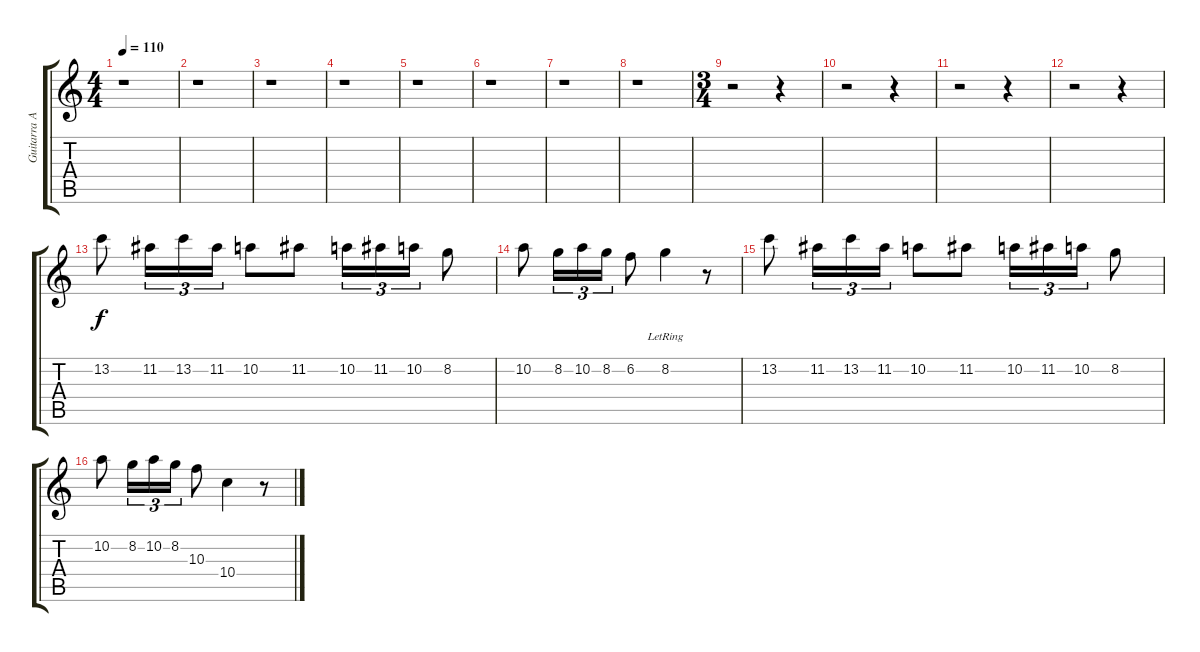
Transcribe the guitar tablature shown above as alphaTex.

\track ("Guitarra Acustica" "Guitarra A") {instrument acousticguitarnylon}
\staff {score tabs}
\tuning (E4 B3 G3 D3 A2 E2) {hide}
\ts (4 4)
\tempo 110
\clef g2
\ks c
r.1{dy f instrument acousticguitarnylon} |
r.1 |
r.1 |
r.1 |
r.1 |
r.1 |
r.1 |
r.1 |
\ts (3 4)
r.2 r.4 |
r.2 r.4 |
r.2 r.4 |
r.2 r.4 |
13.2.8 11.2.16{tu (3 2)} 13.2.16{tu (3 2)} 11.2.16{tu (3 2)} 10.2.8 11.2.8 10.2.16{tu (3 2)} 11.2.16{tu (3 2)} 10.2.16{tu (3 2)} 8.2.8 |
10.2.8 8.2.16{tu (3 2)} 10.2.16{tu (3 2)} 8.2.16{tu (3 2)} 6.2.8 8.2{lr}.4 r.8 |
13.2.8 11.2.16{tu (3 2)} 13.2.16{tu (3 2)} 11.2.16{tu (3 2)} 10.2.8 11.2.8 10.2.16{tu (3 2)} 11.2.16{tu (3 2)} 10.2.16{tu (3 2)} 8.2.8 |
10.2.8 8.2.16{tu (3 2)} 10.2.16{tu (3 2)} 8.2.16{tu (3 2)} 10.3.8 10.4.4 r.8
